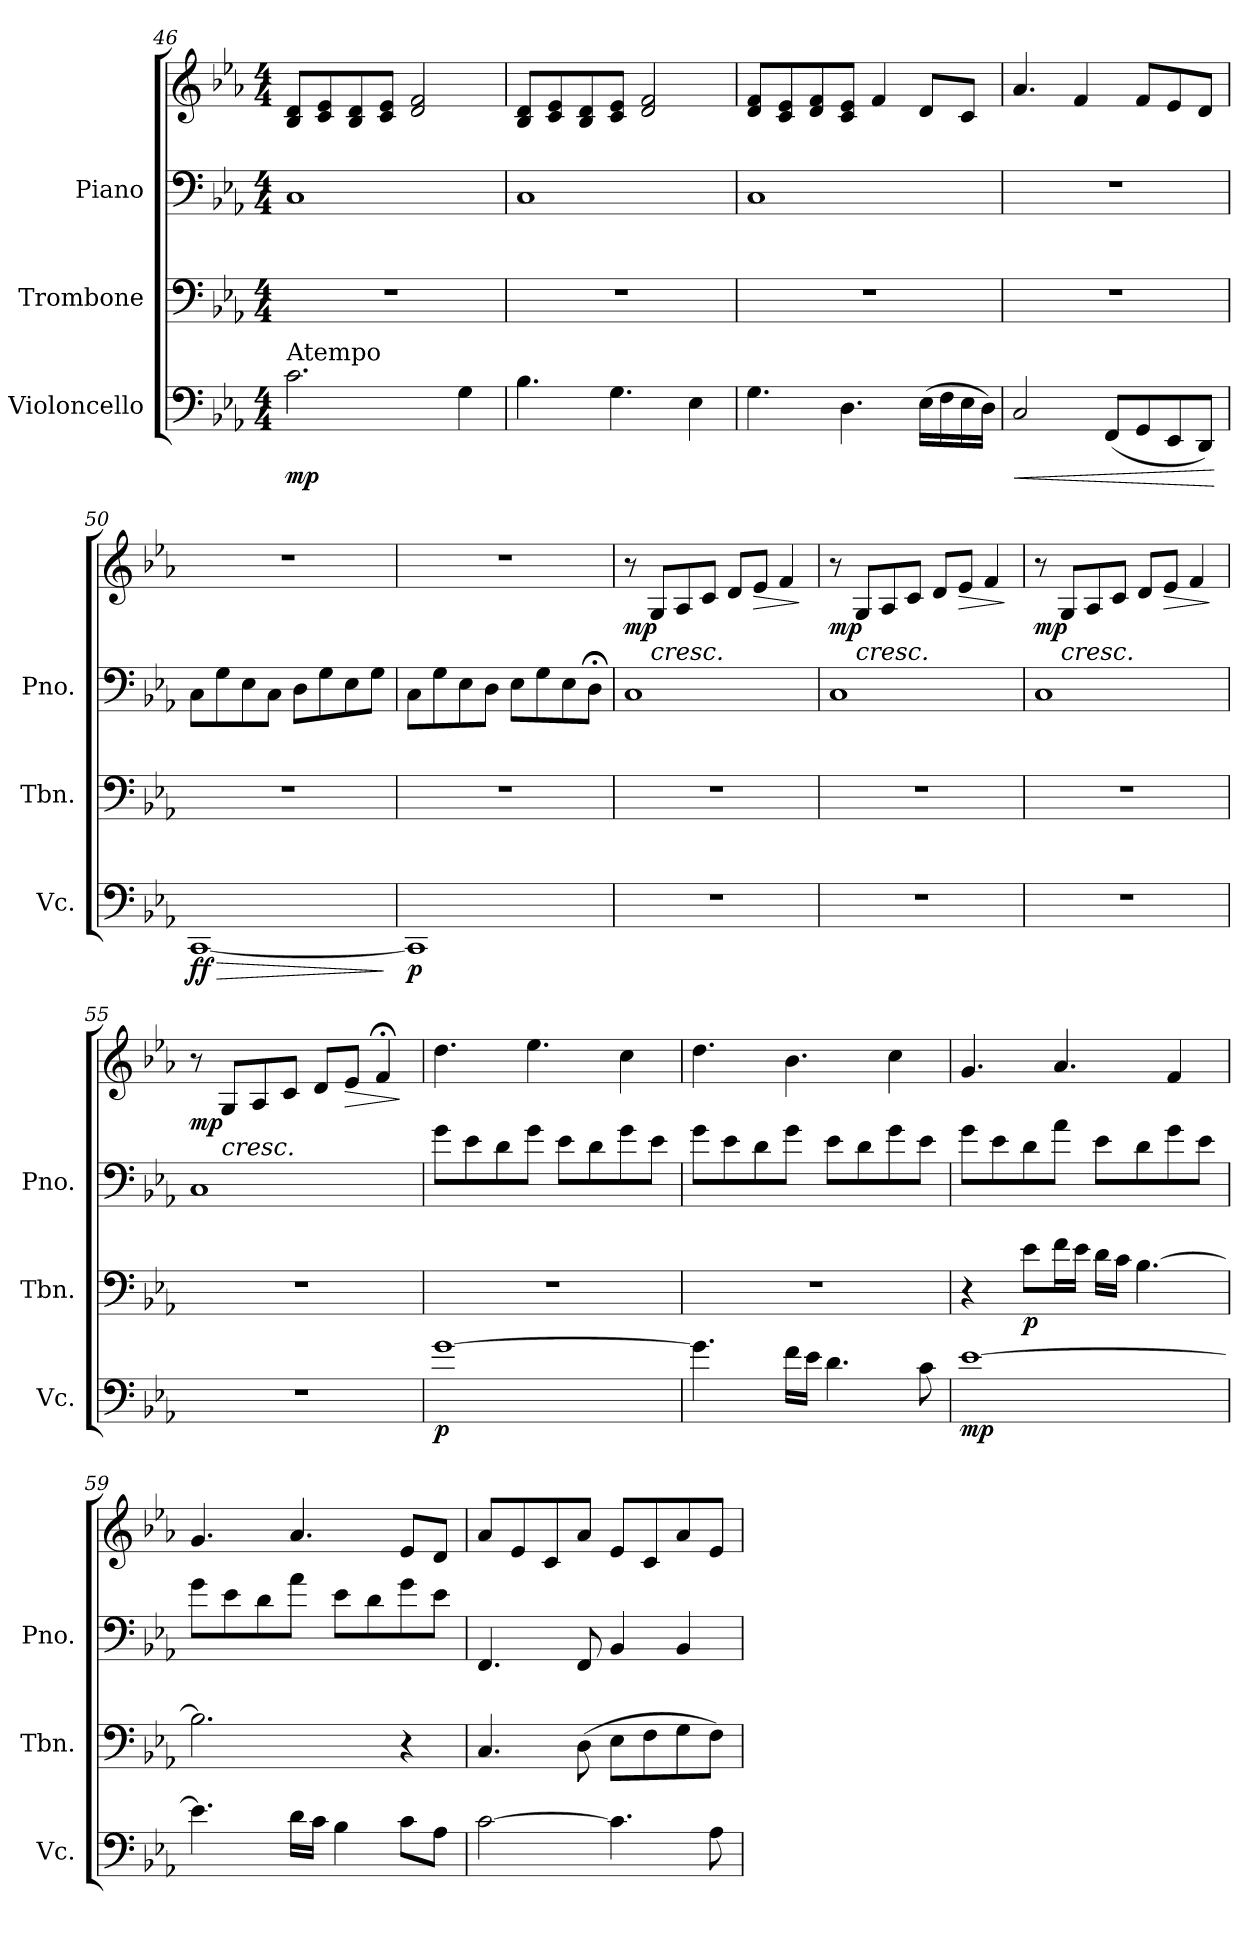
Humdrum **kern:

**kern	**dynam	**kern	**dynam	**kern	**kern	**dynam
*part3	*part3	*part2	*part2	*part1	*part1	*part1
*staff4	*staff4	*staff3	*staff3	*staff2	*staff1	*staff1/2
*I"Violoncello	*	*I"Trombone	*	*I"Piano	*	*
*I'Vc.	*	*I'Tbn.	*	*I'Pno.	*	*
*clefF4	*	*clefF4	*	*clefF4	*clefG2	*
*k[b-e-a-]	*	*k[b-e-a-]	*	*k[b-e-a-]	*k[b-e-a-]	*
*M4/4	*	*M4/4	*	*M4/4	*M4/4	*
=46	=46	=46	=46	=46	=46	=46
!LO:TX:a:t=Atempo	!	!	!	!	!	!
!	!LO:DY:b	!	!	!	!	!
2.c\	mp	1r	.	1C	8B-/ 8d/L	.
.	.	.	.	.	8c/ 8e-/	.
.	.	.	.	.	8B-/ 8d/	.
.	.	.	.	.	8c/ 8e-/J	.
.	.	.	.	.	2d/ 2f/	.
4G\	.	.	.	.	.	.
=47	=47	=47	=47	=47	=47	=47
4.B-\	.	1r	.	1C	8B-/ 8d/L	.
.	.	.	.	.	8c/ 8e-/	.
.	.	.	.	.	8B-/ 8d/	.
4.G\	.	.	.	.	8c/ 8e-/J	.
.	.	.	.	.	2d/ 2f/	.
4E-\	.	.	.	.	.	.
!!LO:LB:g=z
=48	=48	=48	=48	=48	=48	=48
4.G\	.	1r	.	1C	8d/ 8f/L	.
.	.	.	.	.	8c/ 8e-/	.
.	.	.	.	.	8d/ 8f/	.
4.D\	.	.	.	.	8c/ 8e-/J	.
.	.	.	.	.	4f/	.
(>16E-\LL	.	.	.	.	8d/L	.
16F\	.	.	.	.	.	.
16E-\	.	.	.	.	8c/J	.
16D\JJ)	.	.	.	.	.	.
=49	=49	=49	=49	=49	=49	=49
!	!LO:HP:b	!	!	!	!	!
2C/	<	1r	.	1r	4.a-/	.
.	.	.	.	.	4f/	.
(<8FF/L	.	.	.	.	.	.
8GG/	.	.	.	.	8f/L	.
8EE-/	.	.	.	.	8e-/	.
8DD/J)	.	.	.	.	8d/J	.
.	[	.	.	.	.	.
=50	=50	=50	=50	=50	=50	=50
!	!LO:HP:b	!	!	!	!	!
!	!LO:DY:n=1:b	!	!	!	!	!
[1CC	> ff	1r	.	8C\L	1r	.
.	.	.	.	8G\	.	.
.	.	.	.	8E-\	.	.
.	.	.	.	8C\J	.	.
.	.	.	.	8D\L	.	.
.	.	.	.	8G\	.	.
.	.	.	.	8E-\	.	.
.	.	.	.	8G\J	.	.
.	]	.	.	.	.	.
=51	=51	=51	=51	=51	=51	=51
!	!LO:DY:b	!	!	!	!	!
1CC]	p	1r	.	8C\L	1r	.
.	.	.	.	8G\	.	.
.	.	.	.	8E-\	.	.
.	.	.	.	8D\J	.	.
.	.	.	.	8E-\L	.	.
.	.	.	.	8G\	.	.
.	.	.	.	8E-\	.	.
.	.	.	.	8D;<\J	.	.
=52	=52	=52	=52	=52	=52	=52
!	!	!	!	!	!	!LO:DY:b
1r	.	1r	.	1C	8r	mp
!	!	!	!	!	!	!LO:HP:b
.	.	.	.	.	8G/L	<
.	.	.	.	.	8A-/	.
.	.	.	.	.	8c/J	.
.	.	.	.	.	8d/L	.
!	!	!	!	!	!	!LO:HP:b
.	.	.	.	.	8e-/J	>
.	.	.	.	.	4f/	.
.	.	.	.	.	.	[ ]
!!LO:LB:g=z
=53	=53	=53	=53	=53	=53	=53
!	!	!	!	!	!	!LO:DY:b
1r	.	1r	.	1C	8r	mp
!	!	!	!	!	!	!LO:HP:b
.	.	.	.	.	8G/L	<
.	.	.	.	.	8A-/	.
.	.	.	.	.	8c/J	.
.	.	.	.	.	8d/L	.
!	!	!	!	!	!	!LO:HP:b
.	.	.	.	.	8e-/J	>
.	.	.	.	.	4f/	.
.	.	.	.	.	.	[ ]
=54	=54	=54	=54	=54	=54	=54
!	!	!	!	!	!	!LO:DY:b
1r	.	1r	.	1C	8r	mp
!	!	!	!	!	!	!LO:HP:b
.	.	.	.	.	8G/L	<
.	.	.	.	.	8A-/	.
.	.	.	.	.	8c/J	.
.	.	.	.	.	8d/L	.
!	!	!	!	!	!	!LO:HP:b
.	.	.	.	.	8e-/J	>
.	.	.	.	.	4f/	.
.	.	.	.	.	.	[ ]
=55	=55	=55	=55	=55	=55	=55
!	!	!	!	!	!	!LO:DY:b
1r	.	1r	.	1C	8r	mp
!	!	!	!	!	!	!LO:HP:b
.	.	.	.	.	8G/L	<
.	.	.	.	.	8A-/	.
.	.	.	.	.	8c/J	.
.	.	.	.	.	8d/L	.
!	!	!	!	!	!	!LO:HP:b
.	.	.	.	.	8e-/J	>
.	.	.	.	.	4f;</	.
.	.	.	.	.	.	[ ]
=56	=56	=56	=56	=56	=56	=56
!	!LO:DY:b	!	!	!	!	!LO:DY:b=2
!	!	!	!	!	!	!LO:DY:n=1:b
[1g	p	1r	.	8g\L	4.dd\	mp mp
.	.	.	.	8e-\	.	.
.	.	.	.	8d\	.	.
.	.	.	.	8g\J	4.ee-\	.
.	.	.	.	8e-\L	.	.
.	.	.	.	8d\	.	.
.	.	.	.	8g\	4cc\	.
.	.	.	.	8e-\J	.	.
!!LO:PB:g=z
=57	=57	=57	=57	=57	=57	=57
4.g\]	.	1r	.	8g\L	4.dd\	.
.	.	.	.	8e-\	.	.
.	.	.	.	8d\	.	.
16f\LL	.	.	.	8g\J	4.b-\	.
16e-\JJ	.	.	.	.	.	.
4.d\	.	.	.	8e-\L	.	.
.	.	.	.	8d\	.	.
.	.	.	.	8g\	4cc\	.
8c\	.	.	.	8e-\J	.	.
=58	=58	=58	=58	=58	=58	=58
!	!LO:DY:b	!	!	!	!	!
[1e-	mp	4r	.	8g\L	4.g/	.
.	.	.	.	8e-\	.	.
!	!	!	!LO:DY:b	!	!	!
.	.	8e-\L	p	8d\	.	.
.	.	16f\L	.	8a-\J	4.a-/	.
.	.	16e-\JJ	.	.	.	.
.	.	16d\LL	.	8e-\L	.	.
.	.	16c\JJ	.	.	.	.
.	.	[4.B-\	.	8d\	.	.
.	.	.	.	8g\	4f/	.
.	.	.	.	8e-\J	.	.
=59	=59	=59	=59	=59	=59	=59
4.e-\]	.	2.B-\]	.	8g\L	4.g/	.
.	.	.	.	8e-\	.	.
.	.	.	.	8d\	.	.
16d\LL	.	.	.	8a-\J	4.a-/	.
16c\JJ	.	.	.	.	.	.
4B-\	.	.	.	8e-\L	.	.
.	.	.	.	8d\	.	.
8c\L	.	4r	.	8g\	8e-/L	.
8A-\J	.	.	.	8e-\J	8d/J	.
!!LO:LB:g=z
=60	=60	=60	=60	=60	=60	=60
[2c\	.	4.C/	.	4.FF/	8a-/L	.
.	.	.	.	.	8e-/	.
.	.	.	.	.	8c/	.
.	.	(>8D\	.	8FF/	8a-/J	.
4.c\]	.	8E-\L	.	4BB-/	8e-/L	.
.	.	8F\	.	.	8c/	.
.	.	8G\	.	4BB-/	8a-/	.
8A-\	.	8F\J)	.	.	8e-/J	.
=	=	=	=	=	=	=
*-	*-	*-	*-	*-	*-	*-
